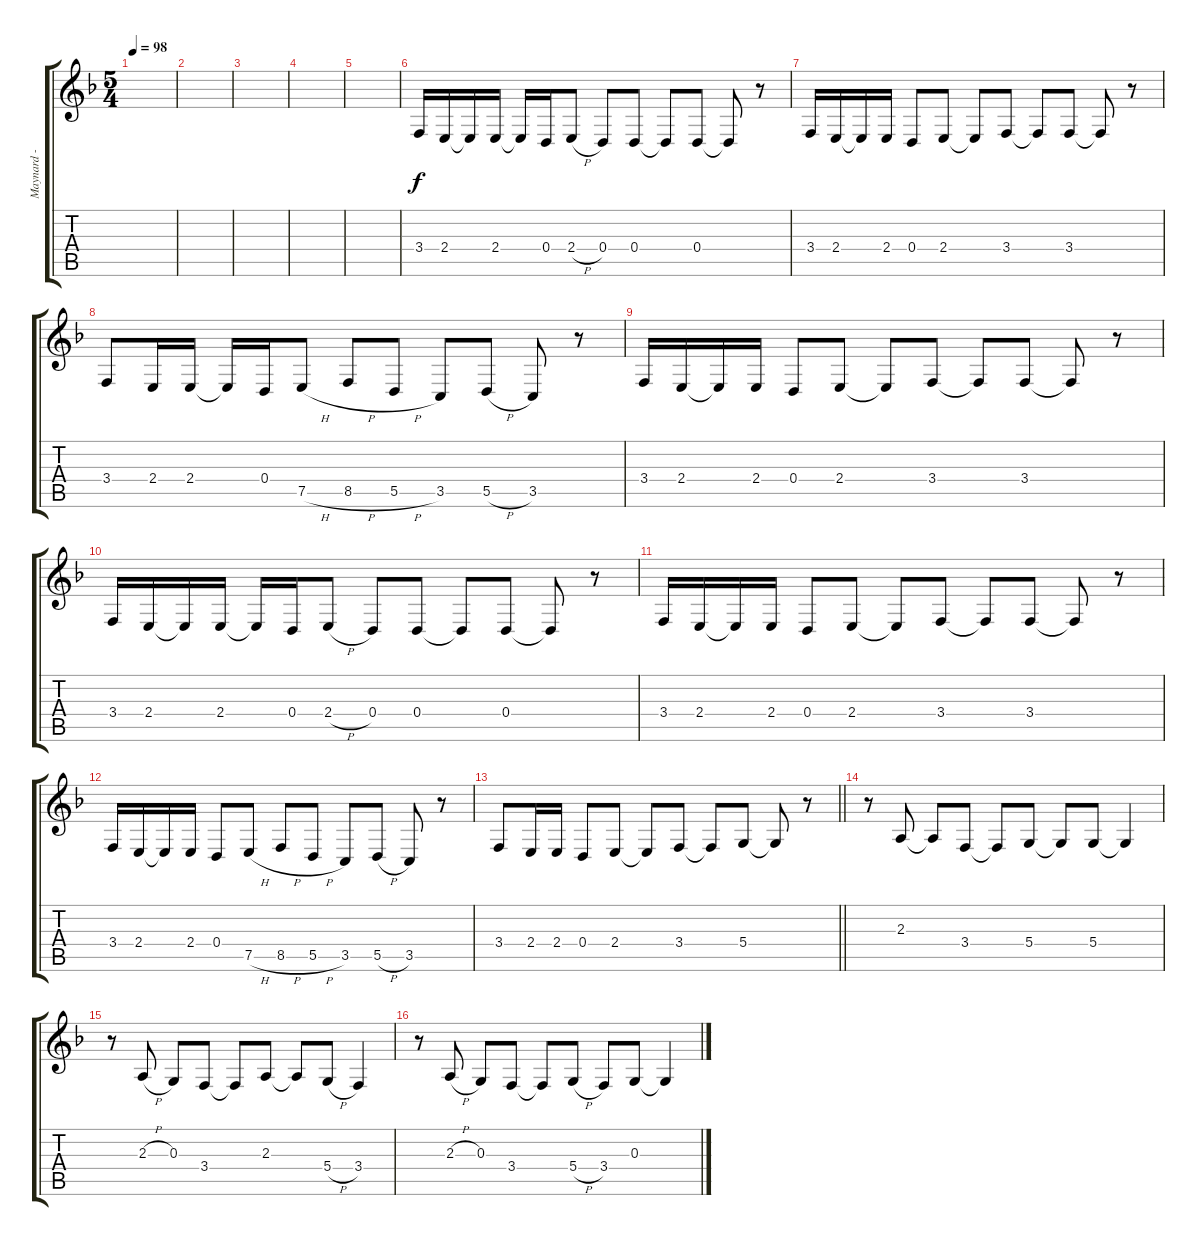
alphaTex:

\track ("Maynard - Voice" "Maynard - ") {instrument cello}
\staff {score tabs}
\tuning (E4 B3 G3 D3 A2 E2) {hide}
\ts (5 4)
\tempo 98
\clef g2
\ks dminor
|
|
|
|
|
3.4.16 2.4.16 2.4{t}.16 2.4.16 2.4{t}.16 0.4.16 2.4{h}.8 0.4.8 0.4.8 0.4{t}.8 0.4.8 0.4{t}.8 r.8 |
3.4.16 2.4.16 2.4{t}.16 2.4.16 0.4.8 2.4.8 2.4{t}.8 3.4.8 3.4{t}.8 3.4.8 3.4{t}.8 r.8 |
3.4.8 2.4.16 2.4.16 2.4{t}.16 0.4.16 7.5{h}.8 8.5{h}.8 5.5{h}.8 3.5.8 5.5{h}.8 3.5.8 r.8 |
3.4.16 2.4.16 2.4{t}.16 2.4.16 0.4.8 2.4.8 2.4{t}.8 3.4.8 3.4{t}.8 3.4.8 3.4{t}.8 r.8 |
3.4.16 2.4.16 2.4{t}.16 2.4.16 2.4{t}.16 0.4.16 2.4{h}.8 0.4.8 0.4.8 0.4{t}.8 0.4.8 0.4{t}.8 r.8 |
3.4.16 2.4.16 2.4{t}.16 2.4.16 0.4.8 2.4.8 2.4{t}.8 3.4.8 3.4{t}.8 3.4.8 3.4{t}.8 r.8 |
3.4.16 2.4.16 2.4{t}.16 2.4.16 0.4.8 7.5{h}.8 8.5{h}.8 5.5{h}.8 3.5.8 5.5{h}.8 3.5.8 r.8 |
\barLineRight lightlight
3.4.8 2.4.16 2.4.16 0.4.8 2.4.8 2.4{t}.8 3.4.8 3.4{t}.8 5.4.8 5.4{t}.8 r.8 |
r.8 2.3.8 2.3{t}.8 3.4.8 3.4{t}.8 5.4.8 5.4{t}.8 5.4.8 5.4{t}.4 |
r.8 2.3{h}.8 0.3.8 3.4.8 3.4{t}.8 2.3.8 2.3{t}.8 5.4{h}.8 3.4.4 |
r.8 2.3{h}.8 0.3.8 3.4.8 3.4{t}.8 5.4{h}.8 3.4.8 0.3.8 0.3{t}.4
